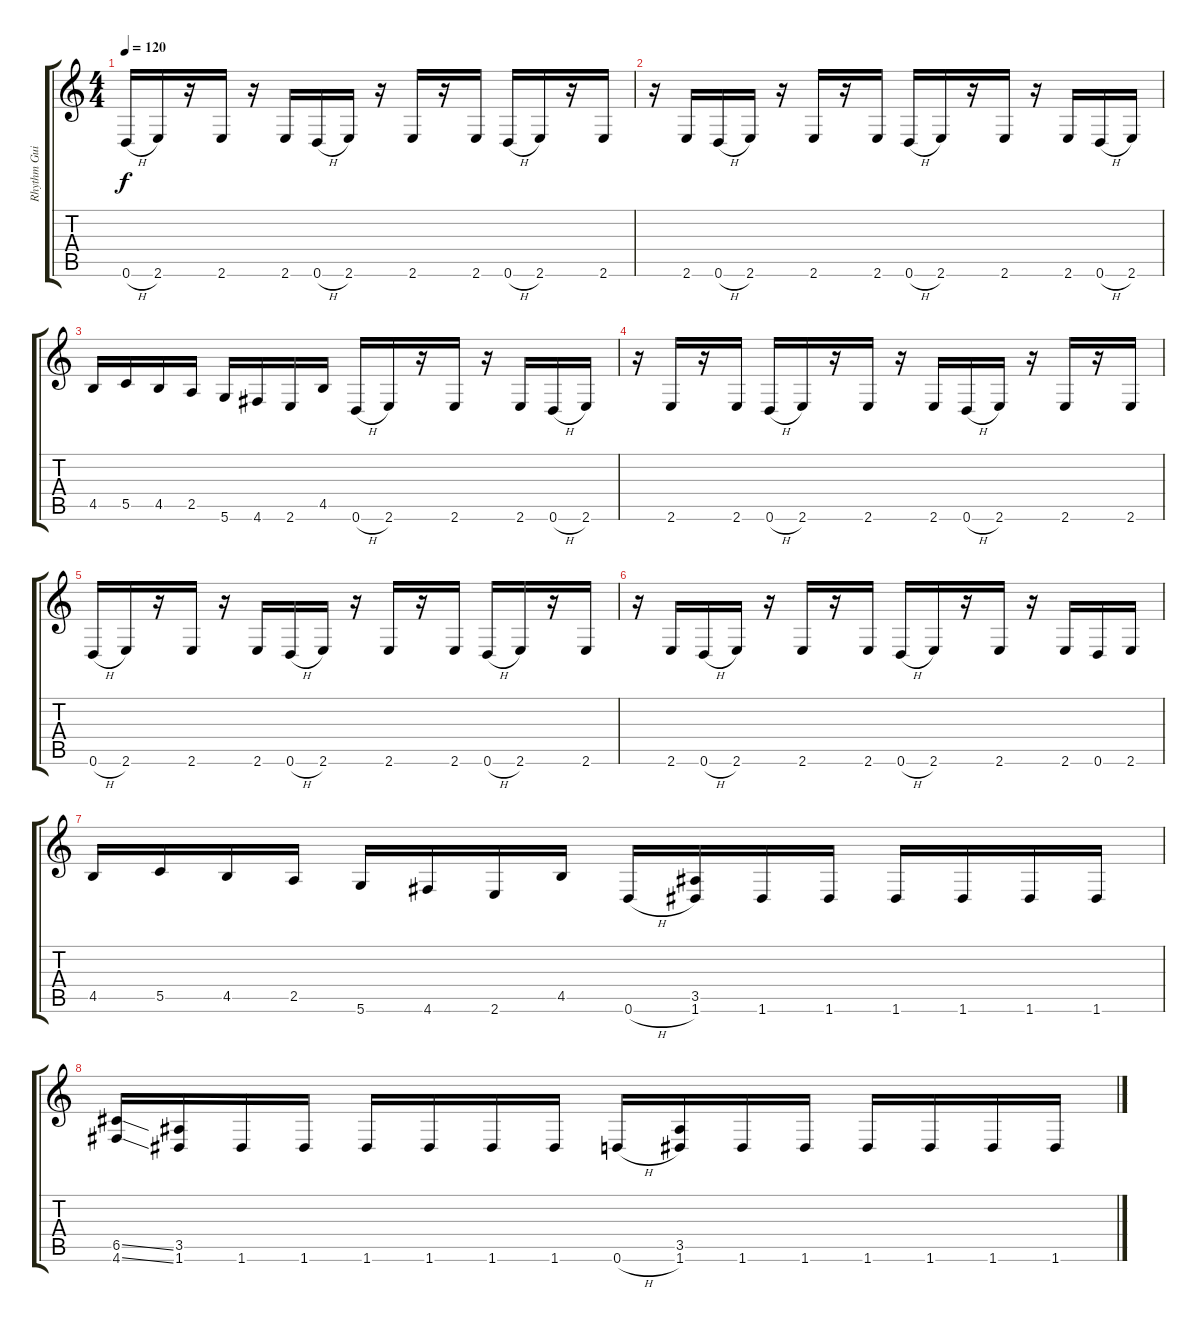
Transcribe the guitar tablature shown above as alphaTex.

\track ("Rhythm Guitar" "Rhythm Gui") {instrument distortionguitar}
\staff {score tabs}
\tuning (D4 A3 F3 C3 G2 D2) {hide}
\ts (4 4)
\tempo 120
\clef g2
\ks c
0.6{h}.16{dy f} 2.6.16 r.16 2.6.16 r.16 2.6.16 0.6{h}.16 2.6.16 r.16 2.6.16 r.16 2.6.16 0.6{h}.16 2.6.16 r.16 2.6.16 |
r.16 2.6.16 0.6{h}.16 2.6.16 r.16 2.6.16 r.16 2.6.16 0.6{h}.16 2.6.16 r.16 2.6.16 r.16 2.6.16 0.6{h}.16 2.6.16 |
4.5.16 5.5.16 4.5.16 2.5.16 5.6.16 4.6.16 2.6.16 4.5.16 0.6{h}.16 2.6.16 r.16 2.6.16 r.16 2.6.16 0.6{h}.16 2.6.16 |
r.16 2.6.16 r.16 2.6.16 0.6{h}.16 2.6.16 r.16 2.6.16 r.16 2.6.16 0.6{h}.16 2.6.16 r.16 2.6.16 r.16 2.6.16 |
0.6{h}.16 2.6.16 r.16 2.6.16 r.16 2.6.16 0.6{h}.16 2.6.16 r.16 2.6.16 r.16 2.6.16 0.6{h}.16 2.6.16 r.16 2.6.16 |
r.16 2.6.16 0.6{h}.16 2.6.16 r.16 2.6.16 r.16 2.6.16 0.6{h}.16 2.6.16 r.16 2.6.16 r.16 2.6.16 0.6.16 2.6.16 |
4.5.16 5.5.16 4.5.16 2.5.16 5.6.16 4.6.16 2.6.16 4.5.16 0.6{h}.16 (3.5 1.6).16 1.6.16 1.6.16 1.6.16 1.6.16 1.6.16 1.6.16 |
(6.5{ss} 4.6{ss}).16 (3.5 1.6).16 1.6.16 1.6.16 1.6.16 1.6.16 1.6.16 1.6.16 0.6{h}.16 (3.5 1.6).16 1.6.16 1.6.16 1.6.16 1.6.16 1.6.16 1.6.16
